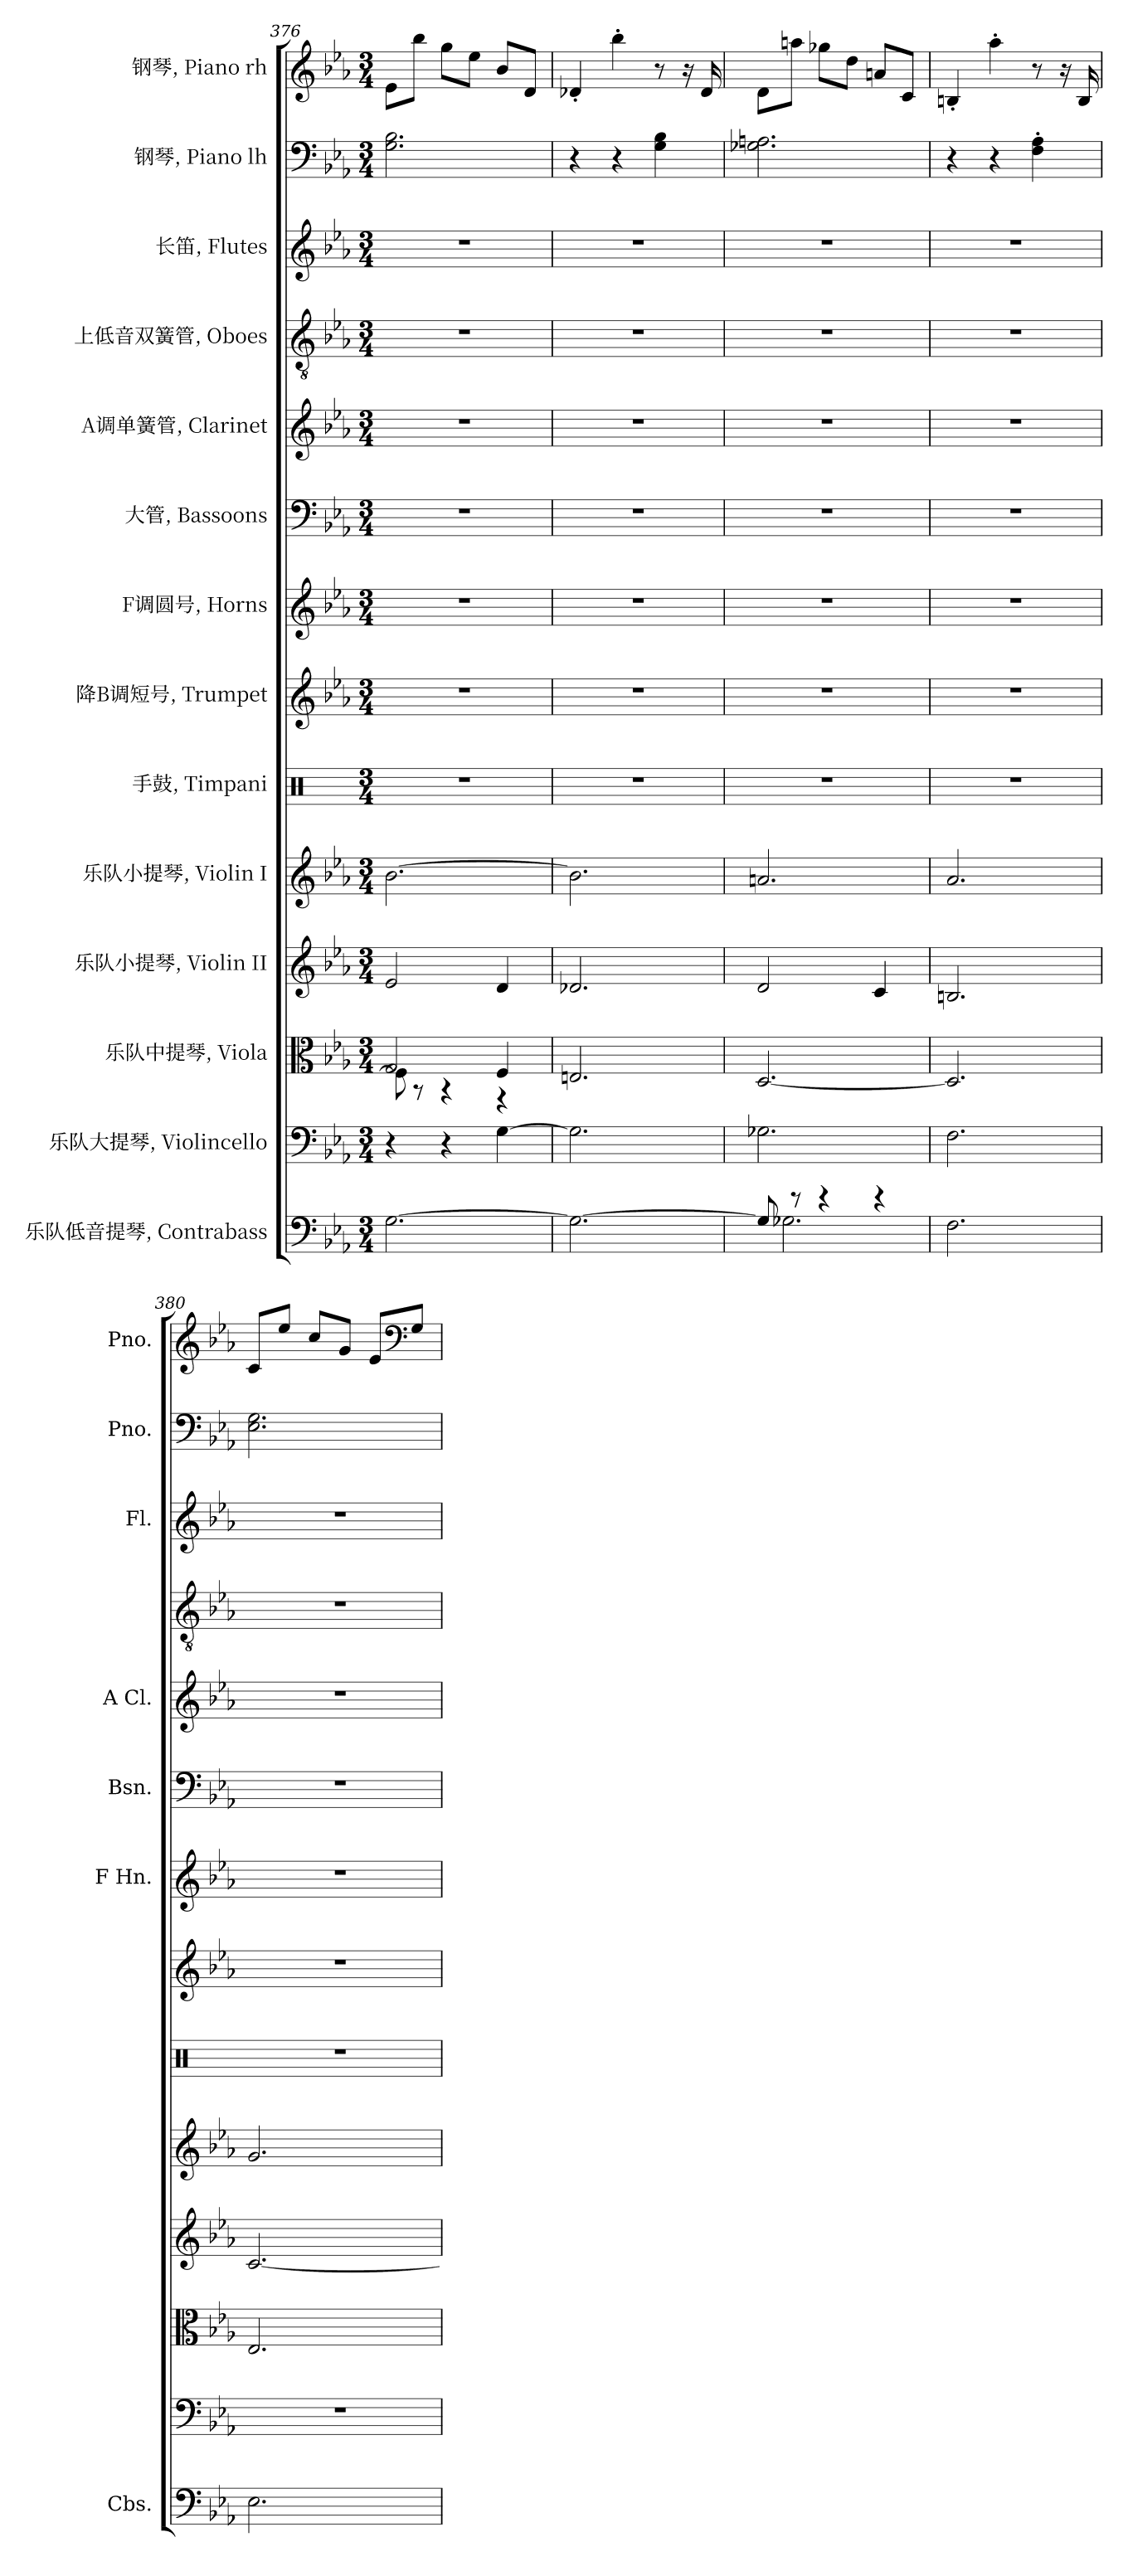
**kern	**kern	**kern	**kern	**kern	**kern	**kern	**kern	**kern	**kern	**kern	**kern	**kern	**kern
*part14	*part13	*part12	*part11	*part10	*part9	*part8	*part7	*part6	*part5	*part4	*part3	*part2	*part1
*staff14	*staff13	*staff12	*staff11	*staff10	*staff9	*staff8	*staff7	*staff6	*staff5	*staff4	*staff3	*staff2	*staff1
*I"乐队低音提琴, Contrabass	*I"乐队大提琴, Violincello	*I"乐队中提琴, Viola	*I"乐队小提琴, Violin II	*I"乐队小提琴, Violin I	*I"手鼓, Timpani	*I"降B调短号, Trumpet	*I"F调圆号, Horns	*I"大管, Bassoons	*I"A调单簧管, Clarinet	*I"上低音双簧管, Oboes	*I"长笛, Flutes	*I"钢琴, Piano lh	*I"钢琴, Piano rh
*I'Cbs.	*	*	*	*	*	*	*I'F Hn.	*I'Bsn.	*I'A Cl.	*	*I'Fl.	*I'Pno.	*I'Pno.
*clefF4	*clefF4	*clefC3	*clefG2	*clefG2	*clefX	*clefG2	*clefG2	*clefF4	*clefG2	*clefGv2	*clefG2	*clefF4	*clefG2
*ITrd7c12	*	*	*	*	*	*ITrd1c2	*ITrd4c7	*	*ITrd2c3	*	*	*	*
*k[b-e-a-]	*k[b-e-a-]	*k[b-e-a-]	*k[b-e-a-]	*k[b-e-a-]	*k[]	*k[b-e-a-d-g-]	*k[b-e-a-d-]	*k[b-e-a-]	*k[]	*k[b-e-a-]	*k[b-e-a-]	*k[b-e-a-]	*k[b-e-a-]
*M3/4	*M3/4	*M3/4	*M3/4	*M3/4	*M3/4	*M3/4	*M3/4	*M3/4	*M3/4	*M3/4	*M3/4	*M3/4	*M3/4
=376	=376	=376	=376	=376	=376	=376	=376	=376	=376	=376	=376	=376	=376
*	*	*^	*	*	*	*	*	*	*	*	*	*	*
[2.GG\	4r	2G/	8F\]	2e-/	[2.b-\	2.r	2.r	2.r	2.r	2.r	2.r	2.r	2.G\ 2.B-\	8e-\L
.	.	.	8r	.	.	.	.	.	.	.	.	.	.	8bb-\J
.	4r	.	4r	.	.	.	.	.	.	.	.	.	.	8gg\L
.	.	.	.	.	.	.	.	.	.	.	.	.	.	8ee-\J
.	[4G\	4F/	4r	4d/	.	.	.	.	.	.	.	.	.	8b-/L
.	.	.	.	.	.	.	.	.	.	.	.	.	.	8d/J
*	*	*v	*v	*	*	*	*	*	*	*	*	*	*	*
=377	=377	=377	=377	=377	=377	=377	=377	=377	=377	=377	=377	=377	=377
2.GG\_	2.G\]	2.En/	2.d-X/	2.b-\]	2.r	2.r	2.r	2.r	2.r	2.r	2.r	4r	4d-X'/
.	.	.	.	.	.	.	.	.	.	.	.	4r	4bb-'\
.	.	.	.	.	.	.	.	.	.	.	.	4G\ 4B-\	8r
.	.	.	.	.	.	.	.	.	.	.	.	.	16r
.	.	.	.	.	.	.	.	.	.	.	.	.	16d-/
=378	=378	=378	=378	=378	=378	=378	=378	=378	=378	=378	=378	=378	=378
*^	*	*	*	*	*	*	*	*	*	*	*	*	*
8GG/]	2.GG-X\	2.G-X\	[2.D/	2d/	2.an/	2.r	2.r	2.r	2.r	2.r	2.r	2.r	2.G-X\ 2.An\	8d\L
8r	.	.	.	.	.	.	.	.	.	.	.	.	.	8aan\J
4r	.	.	.	.	.	.	.	.	.	.	.	.	.	8gg-X\L
.	.	.	.	.	.	.	.	.	.	.	.	.	.	8dd\J
4r	.	.	.	4c/	.	.	.	.	.	.	.	.	.	8an/L
.	.	.	.	.	.	.	.	.	.	.	.	.	.	8c/J
*v	*v	*	*	*	*	*	*	*	*	*	*	*	*	*
!!LO:PB:g=z
=379	=379	=379	=379	=379	=379	=379	=379	=379	=379	=379	=379	=379	=379
2.FF\	2.F\	2.D/]	2.Bn/	2.a-/	2.r	2.r	2.r	2.r	2.r	2.r	2.r	4r	4Bn'/
.	.	.	.	.	.	.	.	.	.	.	.	4r	4aa-'\
.	.	.	.	.	.	.	.	.	.	.	.	4F\' 4A-\'	8r
.	.	.	.	.	.	.	.	.	.	.	.	.	16r
.	.	.	.	.	.	.	.	.	.	.	.	.	16B/
=380	=380	=380	=380	=380	=380	=380	=380	=380	=380	=380	=380	=380	=380
2.EE-\	2.r	2.E-/	[2.c/	2.g/	2.r	2.r	2.r	2.r	2.r	2.r	2.r	2.E-\ 2.G\	8c/L
.	.	.	.	.	.	.	.	.	.	.	.	.	8ee-/J
.	.	.	.	.	.	.	.	.	.	.	.	.	8cc/L
.	.	.	.	.	.	.	.	.	.	.	.	.	8g/J
.	.	.	.	.	.	.	.	.	.	.	.	.	8e-/L
*	*	*	*	*	*	*	*	*	*	*	*	*	*clefF4
.	.	.	.	.	.	.	.	.	.	.	.	.	8G/J
=	=	=	=	=	=	=	=	=	=	=	=	=	=
*-	*-	*-	*-	*-	*-	*-	*-	*-	*-	*-	*-	*-	*-
